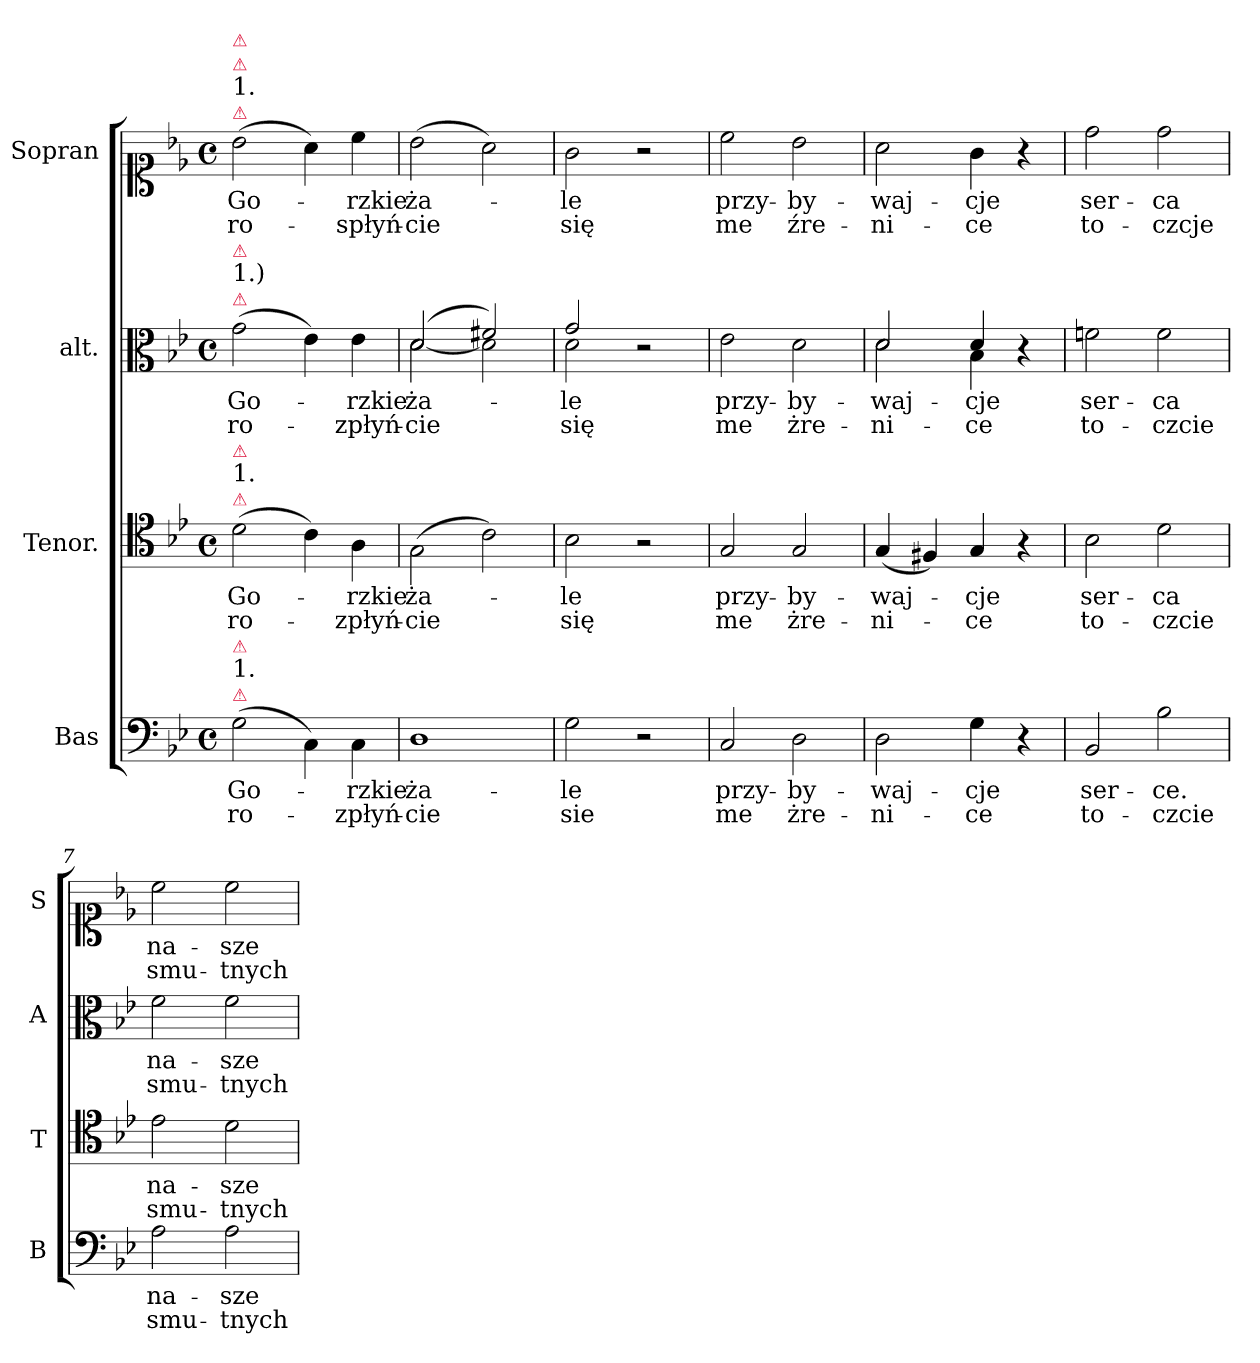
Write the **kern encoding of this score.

**kern	**text	**text	**kern	**text	**text	**kern	**text	**text	**kern	**text	**text
*part4	*part4	*part4	*part3	*part3	*part3	*part2	*part2	*part2	*part1	*part1	*part1
*staff4	*staff4	*staff4	*staff3	*staff3	*staff3	*staff2	*staff2	*staff2	*staff1	*staff1	*staff1
*I"Bas	*	*	*I"Tenor.	*	*	*I"alt.	*	*	*I"Sopran	*	*
*I'B	*	*	*I'T	*	*	*I'A	*	*	*I'S	*	*
*clefF4	*	*	*clefC4	*	*	*clefC3	*	*	*clefC1	*	*
*k[b-e-]	*	*	*k[b-e-]	*	*	*k[b-e-]	*	*	*k[b-e-]	*	*
*M4/4	*	*	*M4/4	*	*	*M4/4	*	*	*M4/4	*	*
*met(c)	*	*	*met(c)	*	*	*met(c)	*	*	*met(c)	*	*
=1	=1	=1	=1	=1	=1	=1	=1	=1	=1	=1	=1
!	!	!	!	!	!	!	!	!	!LO:TX:a:color=crimson:t=⚠	!	!
!	!	!	!	!	!	!	!	!	!LO:TX:a:t=1.	!	!
!	!	!	!	!	!	!	!	!	!LO:TX:a:color=crimson:t=⚠	!	!
!	!	!	!	!	!	!	!	!	!LO:TX:a:color=crimson:t=⚠	!	!
!	!	!	!	!	!	!LO:TX:a:color=crimson:t=⚠	!	!	!	!	!
!	!	!	!	!	!	!LO:TX:a:t=1.)	!	!	!	!	!
!	!	!	!	!	!	!LO:TX:a:color=crimson:t=⚠	!	!	!	!	!
!	!	!	!LO:TX:a:color=crimson:t=⚠	!	!	!	!	!	!	!	!
!	!	!	!LO:TX:a:t=1.	!	!	!	!	!	!	!	!
!	!	!	!LO:TX:a:color=crimson:t=⚠	!	!	!	!	!	!	!	!
!LO:TX:a:color=crimson:t=⚠	!	!	!	!	!	!	!	!	!	!	!
!LO:TX:a:t=1.	!	!	!	!	!	!	!	!	!	!	!
!LO:TX:a:color=crimson:t=⚠	!	!	!	!	!	!	!	!	!	!	!
(>2G\	Go-	ro-	(>2d\	Go-	ro-	(>2g\	Go-	ro-	(>2b-\	Go-	ro-
4C\)	.	.	4c\)	.	.	4e-\)	.	.	4a\)	.	.
4C\	-rzkie	-zpłyń-	4A\	-rzkie	-zpłyń-	4e-\	-rzkie	-zpłyń-	4cc\	-rzkie	-spłyń-
=2	=2	=2	=2	=2	=2	=2	=2	=2	=2	=2	=2
*	*	*	*	*	*	*^	*	*	*	*	*
1D	ża-	-cie	(>2G\	ża-	-cie	(>2d/	[2d\	ża-	-cie	(>2b-\	ża-	-cie
.	.	.	2c\)	.	.	2f#X/)	2d\]	.	.	2a\)	.	.
=3	=3	=3	=3	=3	=3	=3	=3	=3	=3	=3	=3	=3
2G\	-le	sie	2B-\	-le	się	2g/	2d\	-le	się	2g\	-le	się
2r	.	.	2r	.	.	2r	2ryy	.	.	2r	.	.
*	*	*	*	*	*	*v	*v	*	*	*	*	*
=4	=4	=4	=4	=4	=4	=4	=4	=4	=4	=4	=4
2C/	przy-	me	2G/	przy-	me	2e-\	przy-	me	2cc\	przy-	me
2D\	-by-	żre-	2G/	-by-	żre-	2d\	-by-	żre-	2b-\	-by-	źre-
=5	=5	=5	=5	=5	=5	=5	=5	=5	=5	=5	=5
*	*	*	*	*	*	*^	*	*	*	*	*
2D\	-waj-	-ni-	(<4G/	-waj-	-ni-	2d/	2d\	-waj-	-ni-	2a\	-waj-	-ni-
.	.	.	4F#X/)	.	.	.	.	.	.	.	.	.
4G\	-cje	-ce	4G/	-cje	-ce	4d/	4B-\	-cje	-ce	4g\	-cje	-ce
4r	.	.	4r	.	.	4r	4ryy	.	.	4r	.	.
*	*	*	*	*	*	*v	*v	*	*	*	*	*
=6	=6	=6	=6	=6	=6	=6	=6	=6	=6	=6	=6
2BB-/	ser-	to-	2B-\	ser-	to-	2fn\	ser-	to-	2dd\	ser-	to-
2B-\	-ce.	-czcie	2d\	-ca	-czcie	2f\	-ca	-czcie	2dd\	-ca	-czcje
=7	=7	=7	=7	=7	=7	=7	=7	=7	=7	=7	=7
2A\	na-	smu-	2e-\	na-	smu-	2f\	na-	smu-	2cc\	na-	smu-
2A\	-sze	-tnych	2d\	-sze	-tnych	2f\	-sze	-tnych	2cc\	-sze	-tnych
=	=	=	=	=	=	=	=	=	=	=	=
*-	*-	*-	*-	*-	*-	*-	*-	*-	*-	*-	*-
